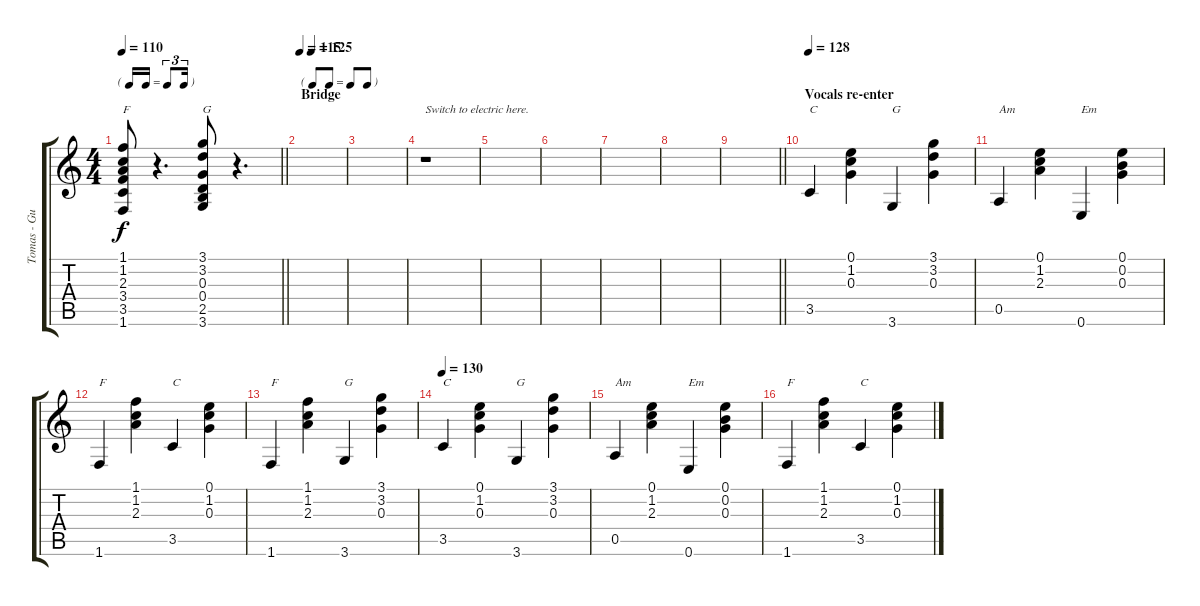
\track ("Tomas - Guitar" "Tomas - Gu") {instrument acousticguitarsteel}
\staff {score tabs}
\tuning (E4 B3 G3 D3 A2 E2) {hide}
\ts (4 4)
\tf triplet16th
\tempo 110
\clef g2
\barLineRight lightlight
\ks c
(1.1 1.2 2.3 3.4 3.5 1.6).8{txt "F" dy f} r.4{d} (3.1 3.2 0.3 0.4 2.5 3.6).8{txt "G"} r.4{d} |
\tf none
\section ("" "Bridge")
\tempo 115
\tempo (125 0.25)
|
|
r.1{txt "Switch to electric here."} |
|
|
|
|
\barLineRight lightlight
|
\section ("" "Vocals re-enter")
\tempo 128
3.5.4{txt "C" instrument electricguitarclean} (0.1 1.2 0.3).4 3.6.4{txt "G"} (3.1 3.2 0.3).4 |
0.5.4{txt "Am"} (0.1 1.2 2.3).4 0.6.4{txt "Em"} (0.1 0.2 0.3).4 |
1.6.4{txt "F"} (1.1 1.2 2.3).4 3.5.4{txt "C"} (0.1 1.2 0.3).4 |
1.6.4{txt "F"} (1.1 1.2 2.3).4 3.6.4{txt "G"} (3.1 3.2 0.3).4 |
\tempo 130
3.5.4{txt "C"} (0.1 1.2 0.3).4 3.6.4{txt "G"} (3.1 3.2 0.3).4 |
0.5.4{txt "Am"} (0.1 1.2 2.3).4 0.6.4{txt "Em"} (0.1 0.2 0.3).4 |
1.6.4{txt "F"} (1.1 1.2 2.3).4 3.5.4{txt "C"} (0.1 1.2 0.3).4
